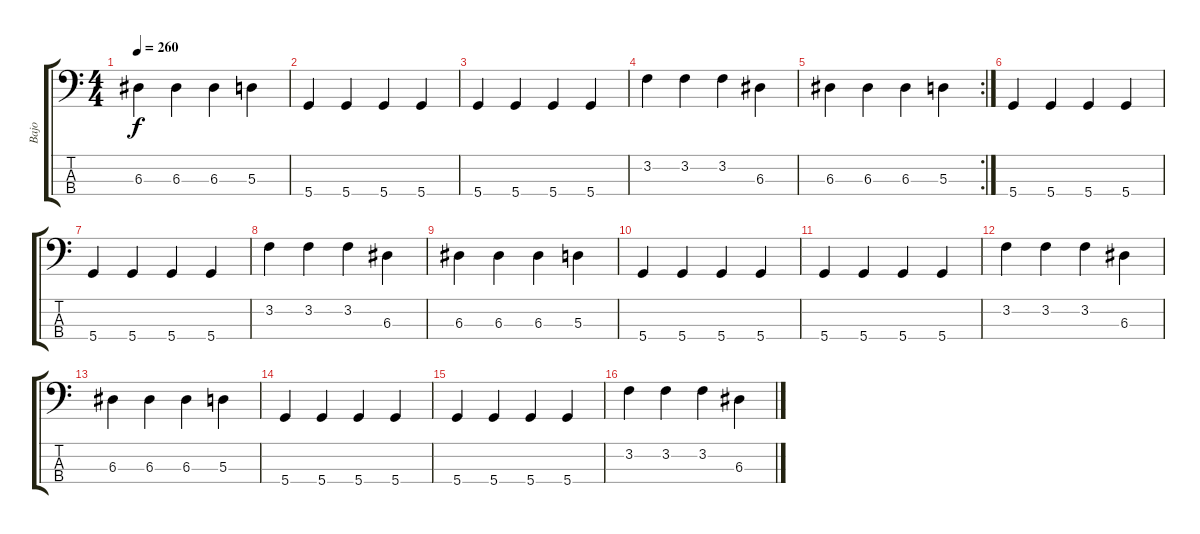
\track ("Bajo" "Bajo") {instrument electricbasspick}
\staff {score tabs}
\tuning (G2 D2 A1 D1) {hide}
\ts (4 4)
\tempo 260
\clef f4
\ks c
6.3.4{dy f} 6.3.4 6.3.4 5.3.4 |
5.4.4 5.4.4 5.4.4 5.4.4 |
5.4.4 5.4.4 5.4.4 5.4.4 |
3.2.4 3.2.4 3.2.4 6.3.4 |
\rc 2
6.3.4 6.3.4 6.3.4 5.3.4 |
5.4.4 5.4.4 5.4.4 5.4.4 |
5.4.4 5.4.4 5.4.4 5.4.4 |
3.2.4 3.2.4 3.2.4 6.3.4 |
6.3.4 6.3.4 6.3.4 5.3.4 |
5.4.4 5.4.4 5.4.4 5.4.4 |
5.4.4 5.4.4 5.4.4 5.4.4 |
3.2.4 3.2.4 3.2.4 6.3.4 |
6.3.4 6.3.4 6.3.4 5.3.4 |
5.4.4 5.4.4 5.4.4 5.4.4 |
5.4.4 5.4.4 5.4.4 5.4.4 |
3.2.4 3.2.4 3.2.4 6.3.4
